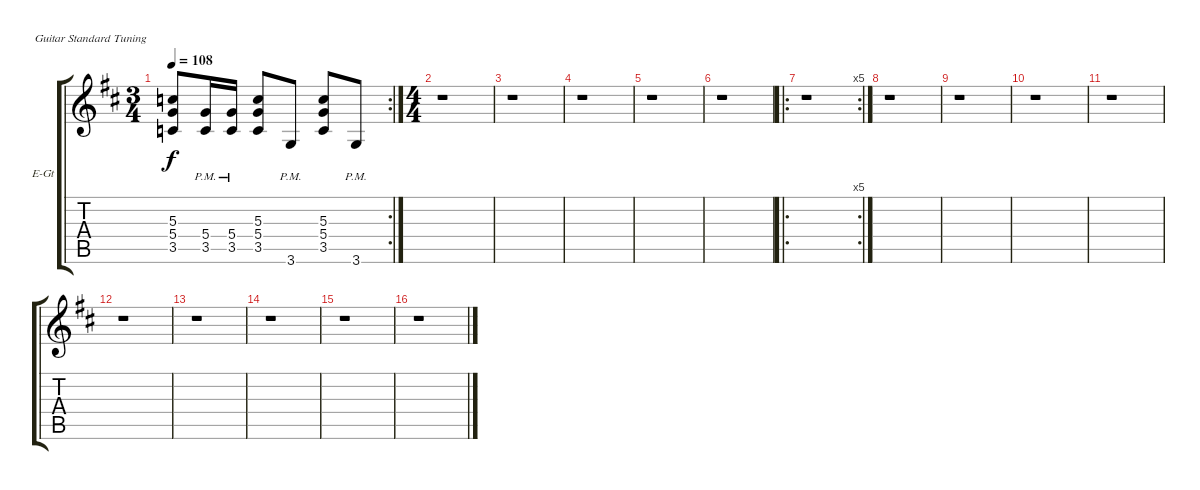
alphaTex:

\bracketExtendMode groupsimilarinstruments
\firstSystemTrackNameOrientation horizontal
\otherSystemsTrackNameOrientation horizontal
\track ("Gtr 6" "E-Gt") {instrument overdrivenguitar}
\staff {score tabs}
\tuning (E4 B3 G3 D3 A2 E2)
\rc 2
\ts (3 4)
\tempo 108
\clef g2
\scale
1.06305
\ks d
(5.3 5.4 3.5).8{dy f} (5.4{pm} 3.5{pm}).16 (5.4{pm} 3.5{pm}).16 (5.3 5.4 3.5).8 3.6{pm}.8 (5.3 5.4 3.5).8 3.6{pm}.8 |
\ts (4 4)
\beaming (8 2 2 2)
\scale
0.936948 r.1 |
\scale
1.06305 r.1 |
\scale
0.936948 r.1 |
\scale
1.06305 r.1 |
\scale
0.936948 r.1 |
\ro
\rc 5
\scale
1.06305 r.1 |
\scale
0.936948 r.1 |
\scale
1.06305 r.1 |
\scale
0.936948 r.1 |
\scale
1.06305 r.1 |
\scale
0.936948 r.1 |
\scale
1.06305 r.1 |
\scale
0.936948 r.1 |
\scale
1.06305 r.1 |
\scale
0.936948 r.1
